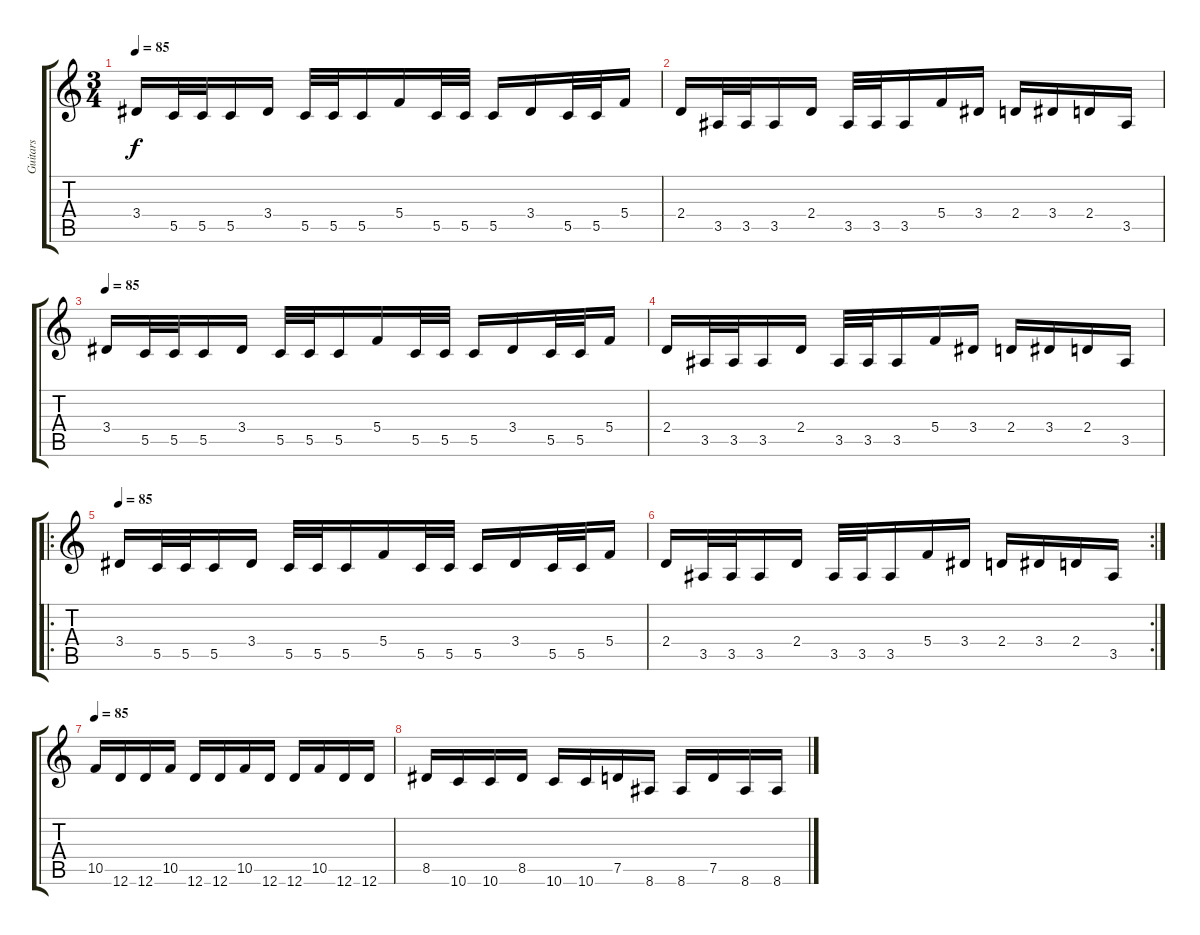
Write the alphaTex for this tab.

\track ("Guitars" "Guitars") {instrument distortionguitar}
\staff {score tabs}
\tuning (D4 A3 F3 C3 G2 D2) {hide}
\ts (3 4)
\tempo 85
\clef g2
\ks c
3.4.16{dy f} 5.5.32 5.5.32 5.5.16 3.4.16 5.5.32 5.5.32 5.5.16 5.4.16 5.5.32 5.5.32 5.5.16 3.4.16 5.5.32 5.5.32 5.4.16 |
2.4.16 3.5.32 3.5.32 3.5.16 2.4.16 3.5.32 3.5.32 3.5.16 5.4.16 3.4.16 2.4.16 3.4.16 2.4.16 3.5.16 |
\tempo 85
3.4.16 5.5.32 5.5.32 5.5.16 3.4.16 5.5.32 5.5.32 5.5.16 5.4.16 5.5.32 5.5.32 5.5.16 3.4.16 5.5.32 5.5.32 5.4.16 |
2.4.16 3.5.32 3.5.32 3.5.16 2.4.16 3.5.32 3.5.32 3.5.16 5.4.16 3.4.16 2.4.16 3.4.16 2.4.16 3.5.16 |
\ro
\tempo 85
3.4.16 5.5.32 5.5.32 5.5.16 3.4.16 5.5.32 5.5.32 5.5.16 5.4.16 5.5.32 5.5.32 5.5.16 3.4.16 5.5.32 5.5.32 5.4.16 |
\rc 2
2.4.16 3.5.32 3.5.32 3.5.16 2.4.16 3.5.32 3.5.32 3.5.16 5.4.16 3.4.16 2.4.16 3.4.16 2.4.16 3.5.16 |
\tempo 85
10.5.16 12.6.16 12.6.16 10.5.16 12.6.16 12.6.16 10.5.16 12.6.16 12.6.16 10.5.16 12.6.16 12.6.16 |
8.5.16 10.6.16 10.6.16 8.5.16 10.6.16 10.6.16 7.5.16 8.6.16 8.6.16 7.5.16 8.6.16 8.6.16
